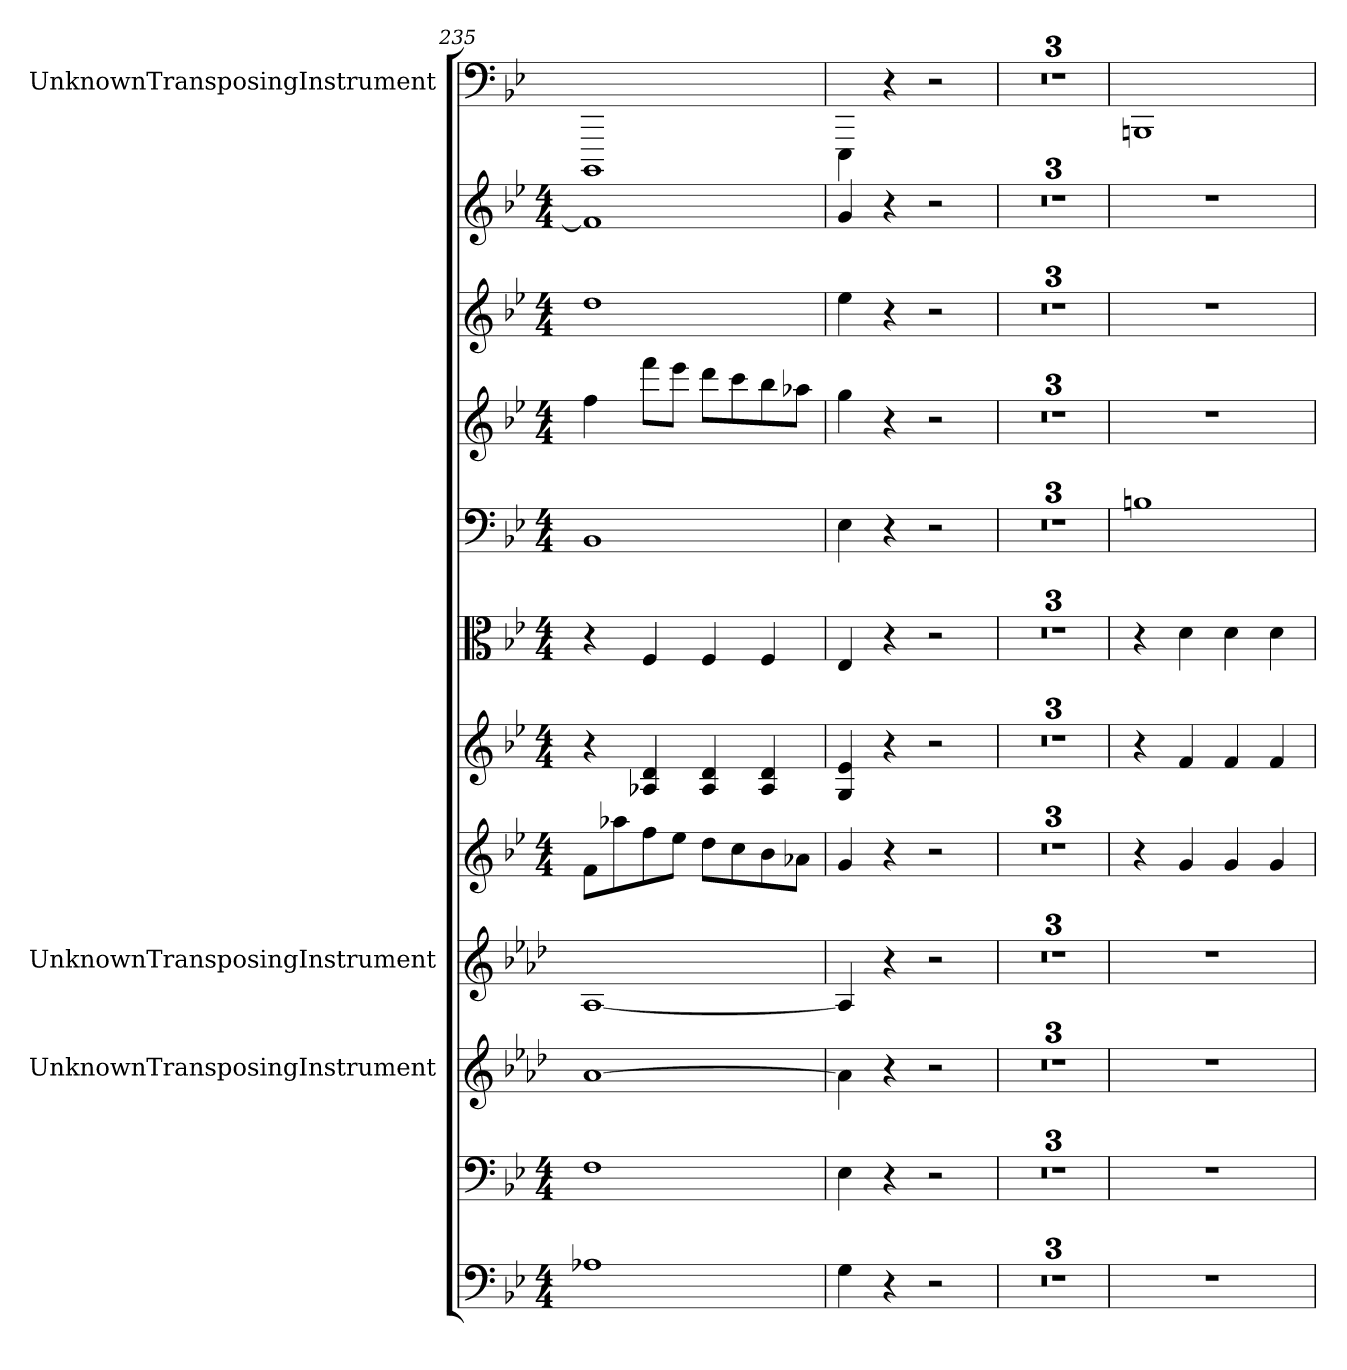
**kern	**kern	**kern	**kern	**kern	**kern	**kern	**kern	**kern	**kern	**kern	**kern
*part12	*part11	*part10	*part9	*part8	*part7	*part6	*part5	*part4	*part3	*part2	*part1
*staff12	*staff11	*staff10	*staff9	*staff8	*staff7	*staff6	*staff5	*staff4	*staff3	*staff2	*staff1
*	*	*I"UnknownTransposingInstrument	*I"UnknownTransposingInstrument	*	*	*	*	*	*	*	*I"UnknownTransposingInstrument
*clefF4	*clefF4	*clefG2	*clefG2	*clefG2	*clefG2	*clefC3	*clefF4	*clefG2	*clefG2	*clefG2	*clefF4
*	*	*ITrd-1c-2	*ITrd-1c-2	*	*	*	*	*	*	*	*ITrd-7c-12
*k[b-e-]	*k[b-e-]	*k[b-e-]	*k[b-e-]	*k[b-e-]	*k[b-e-]	*k[b-e-]	*k[b-e-]	*k[b-e-]	*k[b-e-]	*k[b-e-]	*k[b-e-]
*M4/4	*M4/4	*	*	*M4/4	*M4/4	*M4/4	*M4/4	*M4/4	*M4/4	*M4/4	*
=235	=235	=235	=235	=235	=235	=235	=235	=235	=235	=235	=235
1A-X\	1F\	[1b-\	[1B-/	8f\L	4r	4r	1BB-/	4ff\	1dd\	1f/]	1BBB-/
.	.	.	.	8aa-X\	.	.	.	.	.	.	.
.	.	.	.	8ff\	4A-X/ 4d/	4F/	.	8fff\L	.	.	.
.	.	.	.	8ee-\J	.	.	.	8eee-\J	.	.	.
.	.	.	.	8dd\L	4A-/ 4d/	4F/	.	8ddd\L	.	.	.
.	.	.	.	8cc\	.	.	.	8ccc\	.	.	.
.	.	.	.	8b-\	4A-/ 4d/	4F/	.	8bb-\	.	.	.
.	.	.	.	8a-X\J	.	.	.	8aa-X\J	.	.	.
=236	=236	=236	=236	=236	=236	=236	=236	=236	=236	=236	=236
4G\	4E-\	4b-\]	4B-/]	4g/	4G/ 4e-/	4E-/	4E-\	4gg\	4ee-\	4g/	4EE-\
4r	4r	4r	4r	4r	4r	4r	4r	4r	4r	4r	4r
2r	2r	2r	2r	2r	2r	2r	2r	2r	2r	2r	2r
=237	=237	=237	=237	=237	=237	=237	=237	=237	=237	=237	=237
1r	1r	1r	1r	1r	1r	1r	1r	1r	1r	1r	1r
=238	=238	=238	=238	=238	=238	=238	=238	=238	=238	=238	=238
1r	1r	1r	1r	1r	1r	1r	1r	1r	1r	1r	1r
=239	=239	=239	=239	=239	=239	=239	=239	=239	=239	=239	=239
1r	1r	1r	1r	1r	1r	1r	1r	1r	1r	1r	1r
=240	=240	=240	=240	=240	=240	=240	=240	=240	=240	=240	=240
1r	1r	1r	1r	4r	4r	4r	1Bn\	1r	1r	1r	1BBn\
.	.	.	.	4g/	4f/	4d\	.	.	.	.	.
.	.	.	.	4g/	4f/	4d\	.	.	.	.	.
.	.	.	.	4g/	4f/	4d\	.	.	.	.	.
=	=	=	=	=	=	=	=	=	=	=	=
*-	*-	*-	*-	*-	*-	*-	*-	*-	*-	*-	*-
